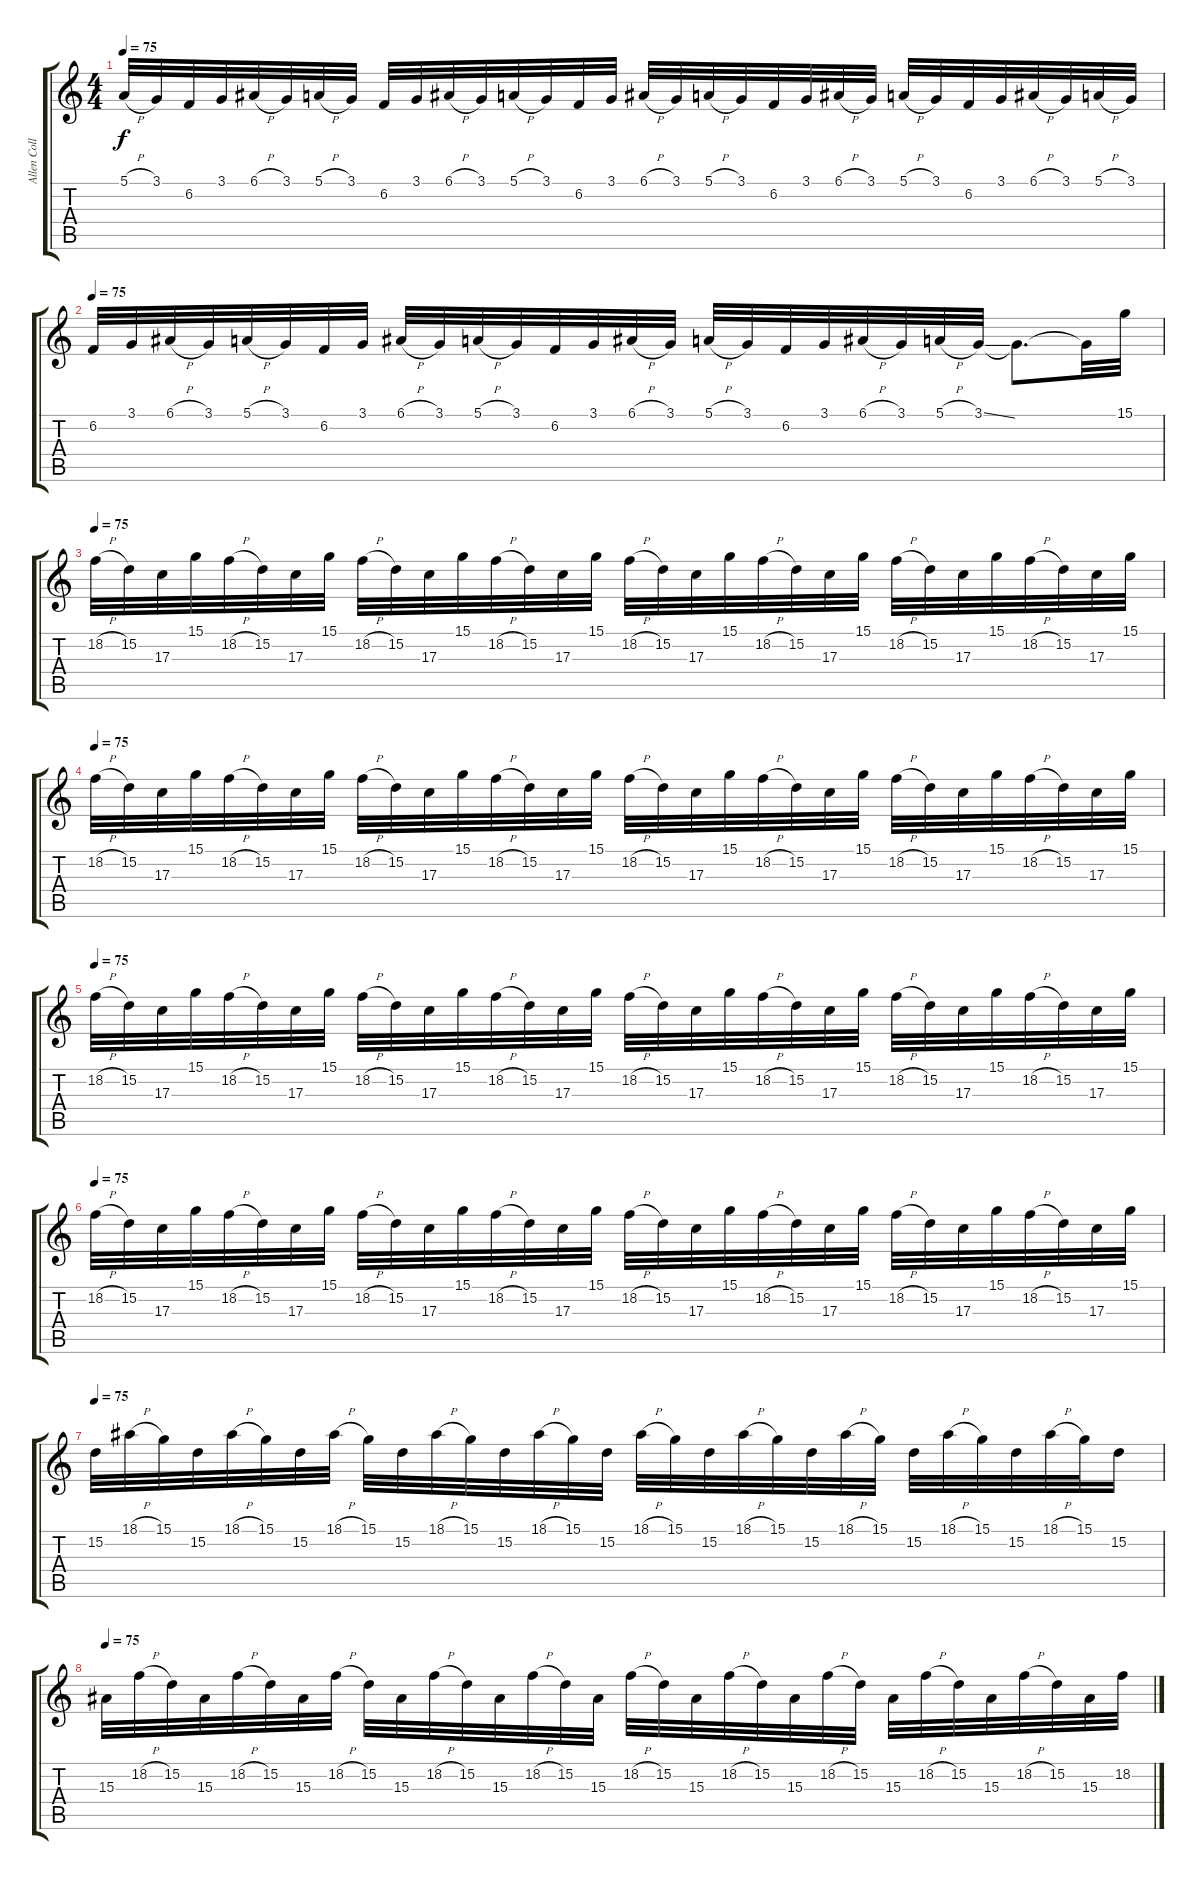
\track ("Allen Collins (overdubs solo)" "Allen Coll") {instrument lead5charang}
\staff {score tabs}
\tuning (E4 B3 G3 D3 A2 E2) {hide}
\ts (4 4)
\tempo 75
\clef g2
\ks c
5.1{h}.32{dy f} 3.1.32 6.2.32 3.1.32 6.1{h}.32 3.1.32 5.1{h}.32 3.1.32 6.2.32 3.1.32 6.1{h}.32 3.1.32 5.1{h}.32 3.1.32 6.2.32 3.1.32 6.1{h}.32 3.1.32 5.1{h}.32 3.1.32 6.2.32 3.1.32 6.1{h}.32 3.1.32 5.1{h}.32 3.1.32 6.2.32 3.1.32 6.1{h}.32 3.1.32 5.1{h}.32 3.1.32 |
\tempo 75
6.2.32 3.1.32 6.1{h}.32 3.1.32 5.1{h}.32 3.1.32 6.2.32 3.1.32 6.1{h}.32 3.1.32 5.1{h}.32 3.1.32 6.2.32 3.1.32 6.1{h}.32 3.1.32 5.1{h}.32 3.1.32 6.2.32 3.1.32 6.1{h}.32 3.1.32 5.1{h}.32 3.1{ss}.32 3.1{t}.8{d} 3.1{t}.32 15.1.32 |
\tempo 75
18.2{h}.32 15.2.32 17.3.32 15.1.32 18.2{h}.32 15.2.32 17.3.32 15.1.32 18.2{h}.32 15.2.32 17.3.32 15.1.32 18.2{h}.32 15.2.32 17.3.32 15.1.32 18.2{h}.32 15.2.32 17.3.32 15.1.32 18.2{h}.32 15.2.32 17.3.32 15.1.32 18.2{h}.32 15.2.32 17.3.32 15.1.32 18.2{h}.32 15.2.32 17.3.32 15.1.32 |
\tempo 75
18.2{h}.32 15.2.32 17.3.32 15.1.32 18.2{h}.32 15.2.32 17.3.32 15.1.32 18.2{h}.32 15.2.32 17.3.32 15.1.32 18.2{h}.32 15.2.32 17.3.32 15.1.32 18.2{h}.32 15.2.32 17.3.32 15.1.32 18.2{h}.32 15.2.32 17.3.32 15.1.32 18.2{h}.32 15.2.32 17.3.32 15.1.32 18.2{h}.32 15.2.32 17.3.32 15.1.32 |
\tempo 75
18.2{h}.32 15.2.32 17.3.32 15.1.32 18.2{h}.32 15.2.32 17.3.32 15.1.32 18.2{h}.32 15.2.32 17.3.32 15.1.32 18.2{h}.32 15.2.32 17.3.32 15.1.32 18.2{h}.32 15.2.32 17.3.32 15.1.32 18.2{h}.32 15.2.32 17.3.32 15.1.32 18.2{h}.32 15.2.32 17.3.32 15.1.32 18.2{h}.32 15.2.32 17.3.32 15.1.32 |
\tempo 75
18.2{h}.32 15.2.32 17.3.32 15.1.32 18.2{h}.32 15.2.32 17.3.32 15.1.32 18.2{h}.32 15.2.32 17.3.32 15.1.32 18.2{h}.32 15.2.32 17.3.32 15.1.32 18.2{h}.32 15.2.32 17.3.32 15.1.32 18.2{h}.32 15.2.32 17.3.32 15.1.32 18.2{h}.32 15.2.32 17.3.32 15.1.32 18.2{h}.32 15.2.32 17.3.32 15.1.32 |
\tempo 75
15.2.32 18.1{h}.32 15.1.32 15.2.32 18.1{h}.32 15.1.32 15.2.32 18.1{h}.32 15.1.32 15.2.32 18.1{h}.32 15.1.32 15.2.32 18.1{h}.32 15.1.32 15.2.32 18.1{h}.32 15.1.32 15.2.32 18.1{h}.32 15.1.32 15.2.32 18.1{h}.32 15.1.32 15.2.32 18.1{h}.32 15.1.32 15.2.32 18.1{h}.32 15.1.32 15.2.16 |
\tempo 75
15.3.32 18.2{h}.32 15.2.32 15.3.32 18.2{h}.32 15.2.32 15.3.32 18.2{h}.32 15.2.32 15.3.32 18.2{h}.32 15.2.32 15.3.32 18.2{h}.32 15.2.32 15.3.32 18.2{h}.32 15.2.32 15.3.32 18.2{h}.32 15.2.32 15.3.32 18.2{h}.32 15.2.32 15.3.32 18.2{h}.32 15.2.32 15.3.32 18.2{h}.32 15.2.32 15.3.32 18.2.32
